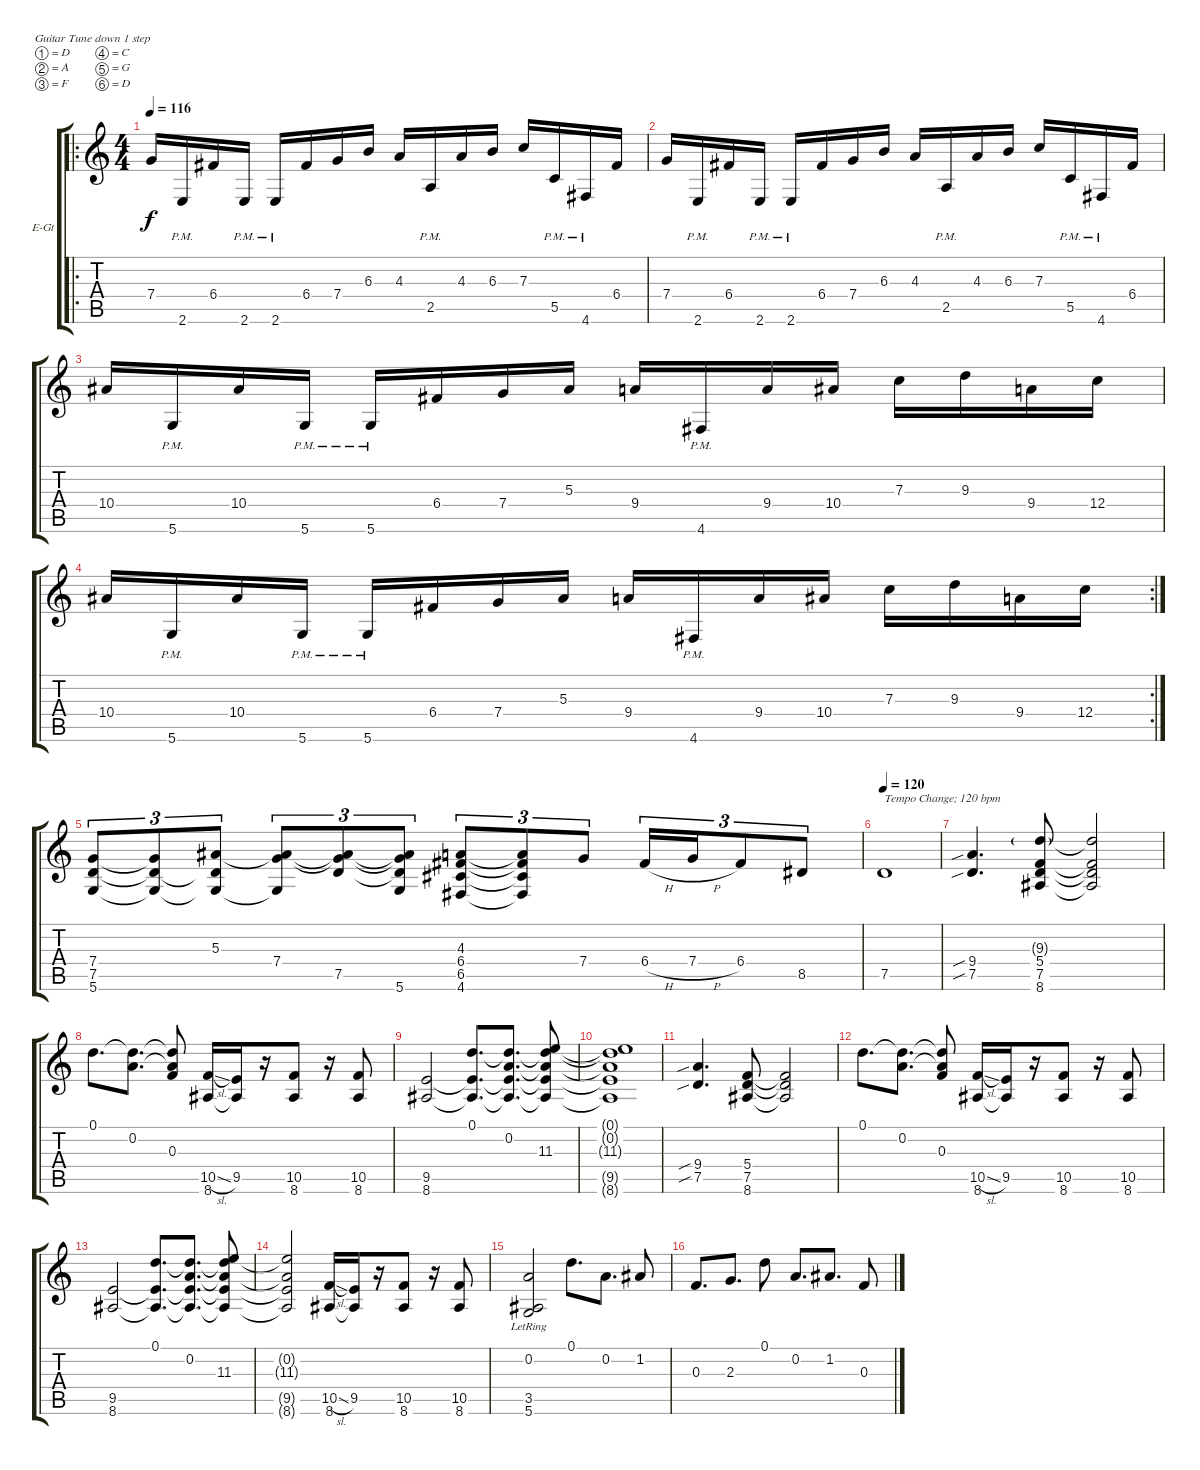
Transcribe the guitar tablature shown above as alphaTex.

\bracketExtendMode groupsimilarinstruments
\firstSystemTrackNameOrientation horizontal
\otherSystemsTrackNameOrientation horizontal
\track ("Guitar 1" "E-Gt") {instrument distortionguitar}
\staff {score tabs}
\tuning (D4 A3 F3 C3 G2 D2)
\ro
\ts (4 4)
\tempo 116
\clef g2
\ks c
7.4.16{dy f} 2.6{pm}.16 6.4.16 2.6{pm}.16 2.6{pm}.16 6.4.16 7.4.16 6.3.16 4.3.16 2.5{pm}.16 4.3.16 6.3.16 7.3.16 5.5{pm}.16 4.6{pm}.16 6.4.16 |
7.4.16 2.6{pm}.16 6.4.16 2.6{pm}.16 2.6{pm}.16 6.4.16 7.4.16 6.3.16 4.3.16 2.5{pm}.16 4.3.16 6.3.16 7.3.16 5.5{pm}.16 4.6{pm}.16 6.4.16 |
10.4.16 5.6{pm}.16 10.4.16 5.6{pm}.16 5.6{pm}.16 6.4.16 7.4.16 5.3.16 9.4.16 4.6{pm}.16 9.4.16 10.4.16 7.3.16 9.3.16 9.4.16 12.4.16 |
\rc 2
10.4.16 5.6{pm}.16 10.4.16 5.6{pm}.16 5.6{pm}.16 6.4.16 7.4.16 5.3.16 9.4.16 4.6{pm}.16 9.4.16 10.4.16 7.3.16 9.3.16 9.4.16 12.4.16 |
(7.4 7.5 5.6).8{tu (3 2)} (7.4{t} 7.5{t} 5.6{t}).8{tu (3 2)} (5.3 7.5{t} 5.6{t}).8{tu (3 2)} (5.3{t} 7.4 5.6{t}).8{tu (3 2)} (5.3{t} 7.4{t} 7.5).8{tu (3 2)} (5.3{t} 7.4{t} 7.5{t} 5.6).8{tu (3 2)} (4.3 6.4 6.5 4.6).8{tu (3 2)} (4.3{t} 6.4{t} 6.5{t} 4.6{t}).8{tu (3 2)} 7.4.8{tu (3 2)} 6.4{h}.16{tu (3 2)} 7.4{h}.16{tu (3 2)} 6.4.8{tu (3 2)} 8.5.8{tu (3 2)} |
\tempo 120
7.5.1{txt "Tempo Change; 120 bpm"} |
(9.4{sib} 7.5{sib}).4{d} (9.3{g} 5.4 7.5 8.6).8 (9.3{t} 5.4{t} 7.5{t} 8.6{t}).2 |
0.1.8{d} (0.1{t} 0.2).8{d} (0.1{t} 0.2{t} 0.3).8 (10.5{sl} 8.6).16 (9.5 8.6{t}).16 r.16 (10.5 8.6).8 r.16 (10.5 8.6).8 |
(9.5 8.6).2 (0.1 9.5{t} 8.6{t}).8{d} (0.1{t} 0.2 9.5{t} 8.6{t}).8{d} (0.1{t} 0.2{t} 11.3 9.5{t} 8.6{t}).8 |
(0.1{t} 0.2{t} 11.3{t} 9.5{t} 8.6{t}).1 |
(9.4{sib} 7.5{sib}).4{d} (5.4 7.5 8.6).8 (5.4{t} 7.5{t} 8.6{t}).2 |
0.1.8{d} (0.1{t} 0.2).8{d} (0.1{t} 0.2{t} 0.3).8 (10.5{sl} 8.6).16 (9.5 8.6{t}).16 r.16 (10.5 8.6).8 r.16 (10.5 8.6).8 |
(9.5 8.6).2 (0.1 9.5{t} 8.6{t}).8{d} (0.1{t} 0.2 9.5{t} 8.6{t}).8{d} (0.1{t} 0.2{t} 11.3 9.5{t} 8.6{t}).8 |
(0.2{t} 11.3{t} 9.5{t} 8.6{t}).2 (10.5{sl} 8.6).16 (9.5 8.6{t}).16 r.16 (10.5 8.6).8 r.16 (10.5 8.6).8 |
(0.2{lr} 3.5{lr} 5.6{lr}).2 0.1.8{d} 0.2.8{d} 1.2.8 |
0.3.8{d} 2.3.8{d} 0.1.8 0.2.8{d} 1.2.8{d} 0.3.8
